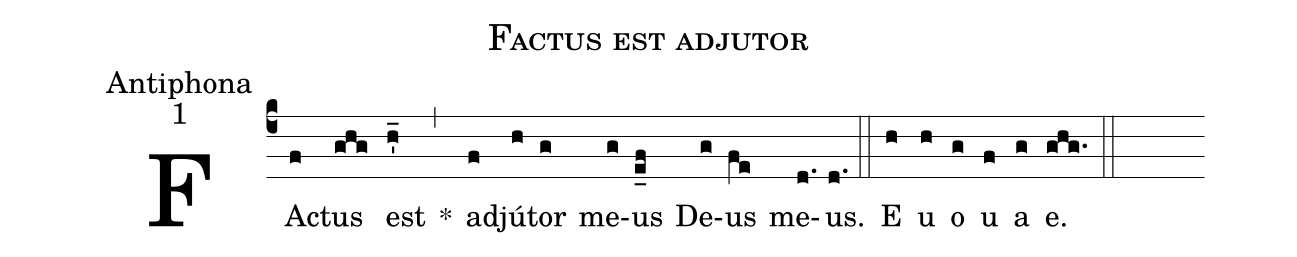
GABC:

name:Factus est adjutor;
office-part:Antiphona;
mode:1;
%%
(c4) FA(f)ctus(ghg) est(h'_) *(,) ad(f)jú(h)tor(g) me(g)us(e_f) De(g)us(fe) me(d.)us.(d.) (::) <eu>E(h) u(h) o(g) u(f) a(g) e.</eu>(ghg.) (::)
